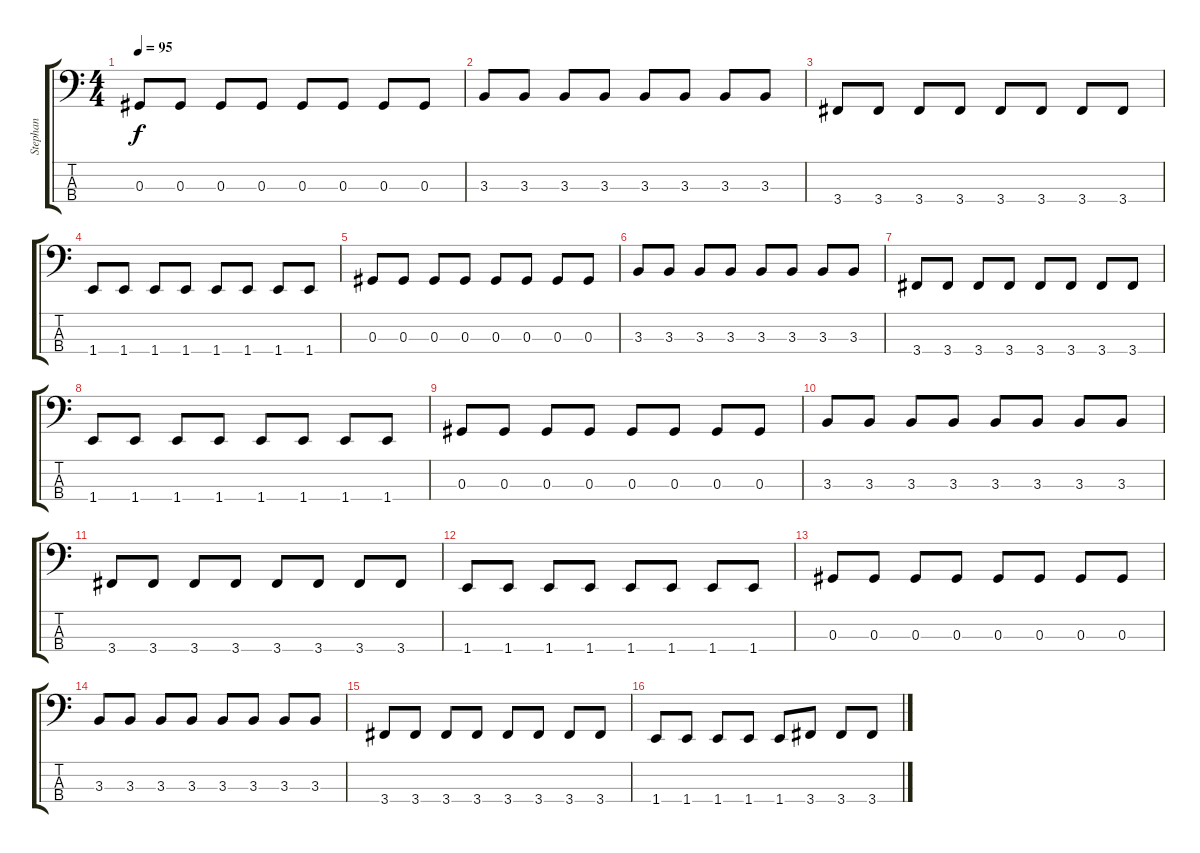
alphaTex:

\track ("Stephan" "Stephan") {instrument electricbassfinger}
\staff {score tabs}
\tuning (Gb2 Db2 Ab1 Eb1) {hide}
\ts (4 4)
\tempo 95
\clef f4
\ks c
0.3.8{dy f} 0.3.8 0.3.8 0.3.8 0.3.8 0.3.8 0.3.8 0.3.8 |
3.3.8 3.3.8 3.3.8 3.3.8 3.3.8 3.3.8 3.3.8 3.3.8 |
3.4.8 3.4.8 3.4.8 3.4.8 3.4.8 3.4.8 3.4.8 3.4.8 |
1.4.8 1.4.8 1.4.8 1.4.8 1.4.8 1.4.8 1.4.8 1.4.8 |
0.3.8 0.3.8 0.3.8 0.3.8 0.3.8 0.3.8 0.3.8 0.3.8 |
3.3.8 3.3.8 3.3.8 3.3.8 3.3.8 3.3.8 3.3.8 3.3.8 |
3.4.8 3.4.8 3.4.8 3.4.8 3.4.8 3.4.8 3.4.8 3.4.8 |
1.4.8 1.4.8 1.4.8 1.4.8 1.4.8 1.4.8 1.4.8 1.4.8 |
0.3.8 0.3.8 0.3.8 0.3.8 0.3.8 0.3.8 0.3.8 0.3.8 |
3.3.8 3.3.8 3.3.8 3.3.8 3.3.8 3.3.8 3.3.8 3.3.8 |
3.4.8 3.4.8 3.4.8 3.4.8 3.4.8 3.4.8 3.4.8 3.4.8 |
1.4.8 1.4.8 1.4.8 1.4.8 1.4.8 1.4.8 1.4.8 1.4.8 |
0.3.8 0.3.8 0.3.8 0.3.8 0.3.8 0.3.8 0.3.8 0.3.8 |
3.3.8 3.3.8 3.3.8 3.3.8 3.3.8 3.3.8 3.3.8 3.3.8 |
3.4.8 3.4.8 3.4.8 3.4.8 3.4.8 3.4.8 3.4.8 3.4.8 |
1.4.8 1.4.8 1.4.8 1.4.8 1.4.8 3.4.8 3.4.8 3.4.8
